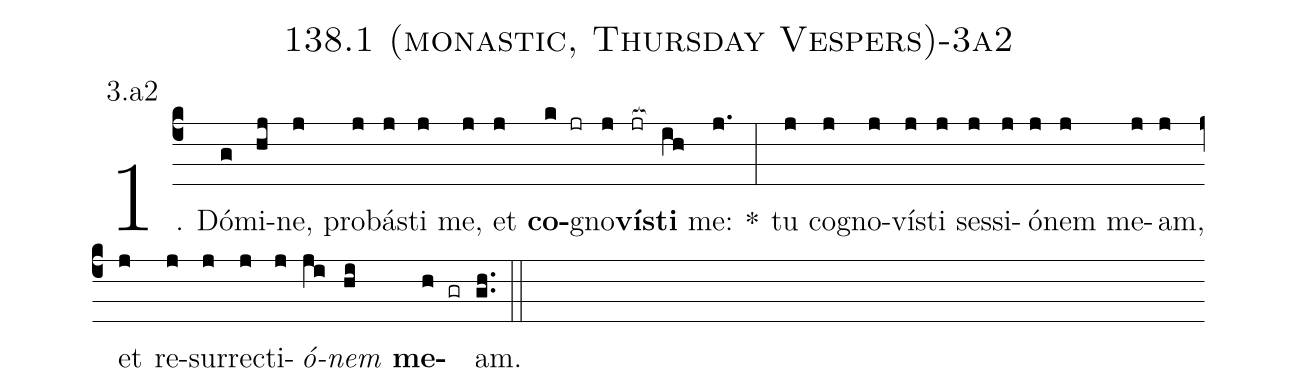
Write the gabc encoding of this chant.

name: 138.1 (monastic, Thursday Vespers)-3a2;
annotation: 3.a2;
%%
(c4)1. Dó(g)mi(hj)ne,(j) pro(j)bás(j)ti(j) me,(j) et(j) <b>co</b>(k jr)gno(j)<b>vís</b>(jr[ocb:1{])<b>ti</b>(ih[ocb:0}]) me:(j.) *(:) tu(j) co(j)gno(j)vís(j)ti(j) ses(j)si(j)ó(j)nem(j) me(j)am,(j) et(j) re(j)sur(j)rec(j)ti(j)<i>ó</i>(ji)<i>nem</i>(hi) <b>me</b>(h gr)am.(gh..) (::)
